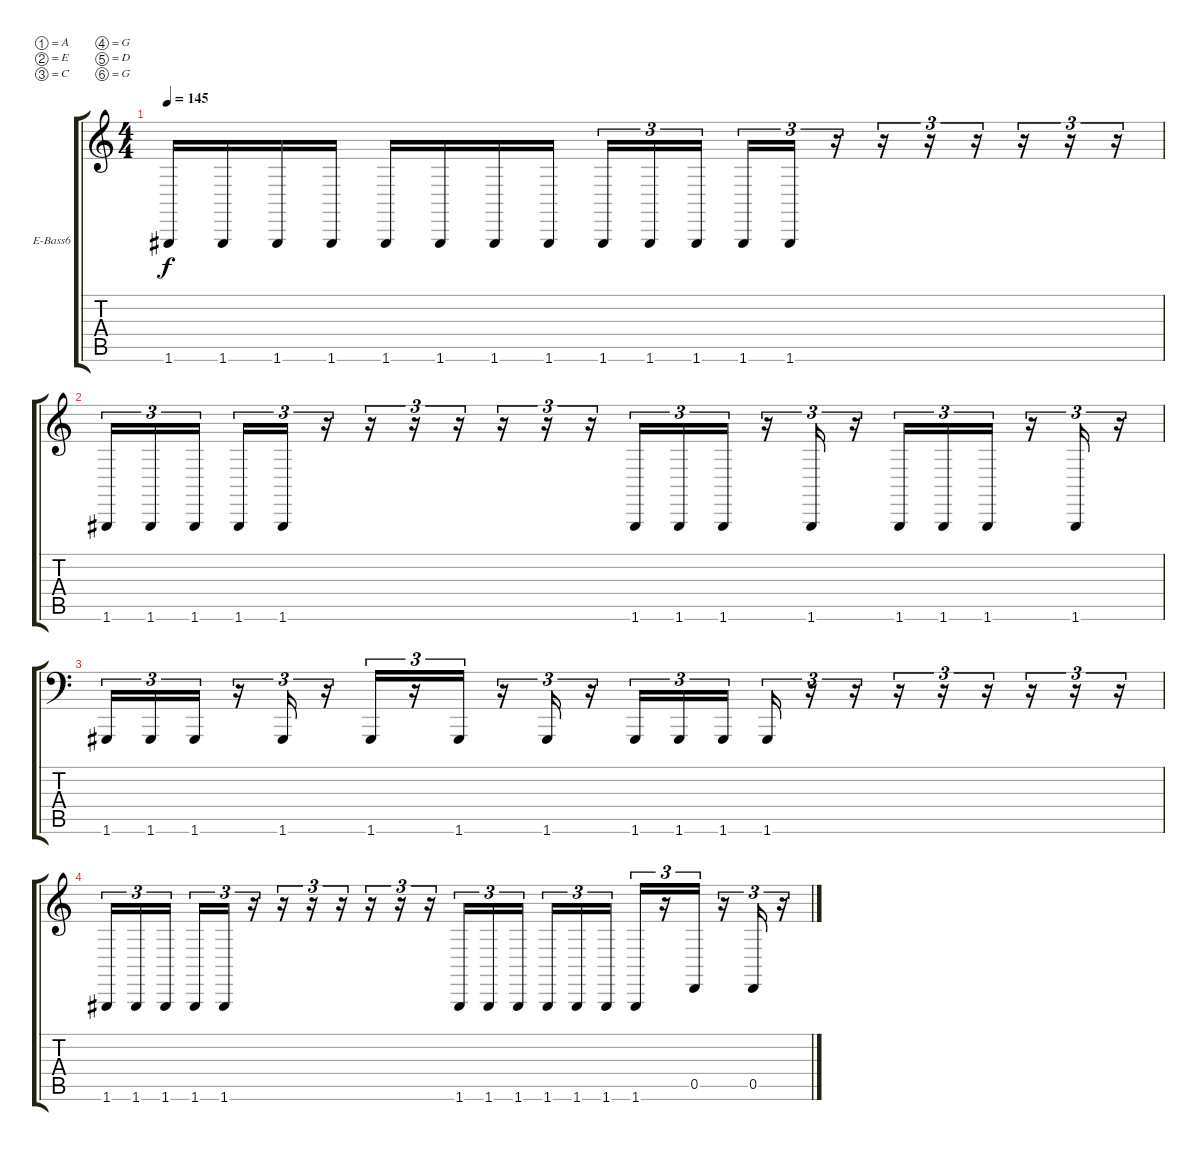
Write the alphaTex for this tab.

\defaultSystemsLayout 4
\bracketExtendMode groupsimilarinstruments
\firstSystemTrackNameOrientation horizontal
\otherSystemsTrackNameOrientation horizontal
\track ("Bass" "E-Bass6") {instrument electricbassfinger}
\staff {score tabs}
\tuning (A2 E2 C2 G1 D1 G0)
\ts (4 4)
\tempo 145
\clef g2
\ks c
1.6.16{dy f} 1.6.16 1.6.16 1.6.16 1.6.16 1.6.16 1.6.16 1.6.16 1.6.16{tu (3 2)} 1.6.16{tu (3 2)} 1.6.16{tu (3 2)} 1.6.16{tu (3 2)} 1.6.16{tu (3 2)} r.16{tu (3 2)} r.16{tu (3 2)} r.16{tu (3 2)} r.16{tu (3 2)} r.16{tu (3 2)} r.16{tu (3 2)} r.16{tu (3 2)} |
1.6.16{tu (3 2)} 1.6.16{tu (3 2)} 1.6.16{tu (3 2)} 1.6.16{tu (3 2)} 1.6.16{tu (3 2)} r.16{tu (3 2)} r.16{tu (3 2)} r.16{tu (3 2)} r.16{tu (3 2)} r.16{tu (3 2)} r.16{tu (3 2)} r.16{tu (3 2)} 1.6.16{tu (3 2)} 1.6.16{tu (3 2)} 1.6.16{tu (3 2)} r.16{tu (3 2)} 1.6.16{tu (3 2)} r.16{tu (3 2)} 1.6.16{tu (3 2)} 1.6.16{tu (3 2)} 1.6.16{tu (3 2)} r.16{tu (3 2)} 1.6.16{tu (3 2)} r.16{tu (3 2)} |
\clef f4
1.6.16{tu (3 2)} 1.6.16{tu (3 2)} 1.6.16{tu (3 2)} r.16{tu (3 2)} 1.6.16{tu (3 2)} r.16{tu (3 2)} 1.6.16{tu (3 2)} r.16{tu (3 2)} 1.6.16{tu (3 2)} r.16{tu (3 2)} 1.6.16{tu (3 2)} r.16{tu (3 2)} 1.6.16{tu (3 2)} 1.6.16{tu (3 2)} 1.6.16{tu (3 2)} 1.6.16{tu (3 2)} r.16{tu (3 2)} r.16{tu (3 2)} r.16{tu (3 2)} r.16{tu (3 2)} r.16{tu (3 2)} r.16{tu (3 2)} r.16{tu (3 2)} r.16{tu (3 2)} |
\clef g2
1.6.16{tu (3 2)} 1.6.16{tu (3 2)} 1.6.16{tu (3 2)} 1.6.16{tu (3 2)} 1.6.16{tu (3 2)} r.16{tu (3 2)} r.16{tu (3 2)} r.16{tu (3 2)} r.16{tu (3 2)} r.16{tu (3 2)} r.16{tu (3 2)} r.16{tu (3 2)} 1.6.16{tu (3 2)} 1.6.16{tu (3 2)} 1.6.16{tu (3 2)} 1.6.16{tu (3 2)} 1.6.16{tu (3 2)} 1.6.16{tu (3 2)} 1.6.16{tu (3 2)} r.16{tu (3 2)} 0.5.16{tu (3 2)} r.16{tu (3 2)} 0.5.16{tu (3 2)} r.16{tu (3 2)}
